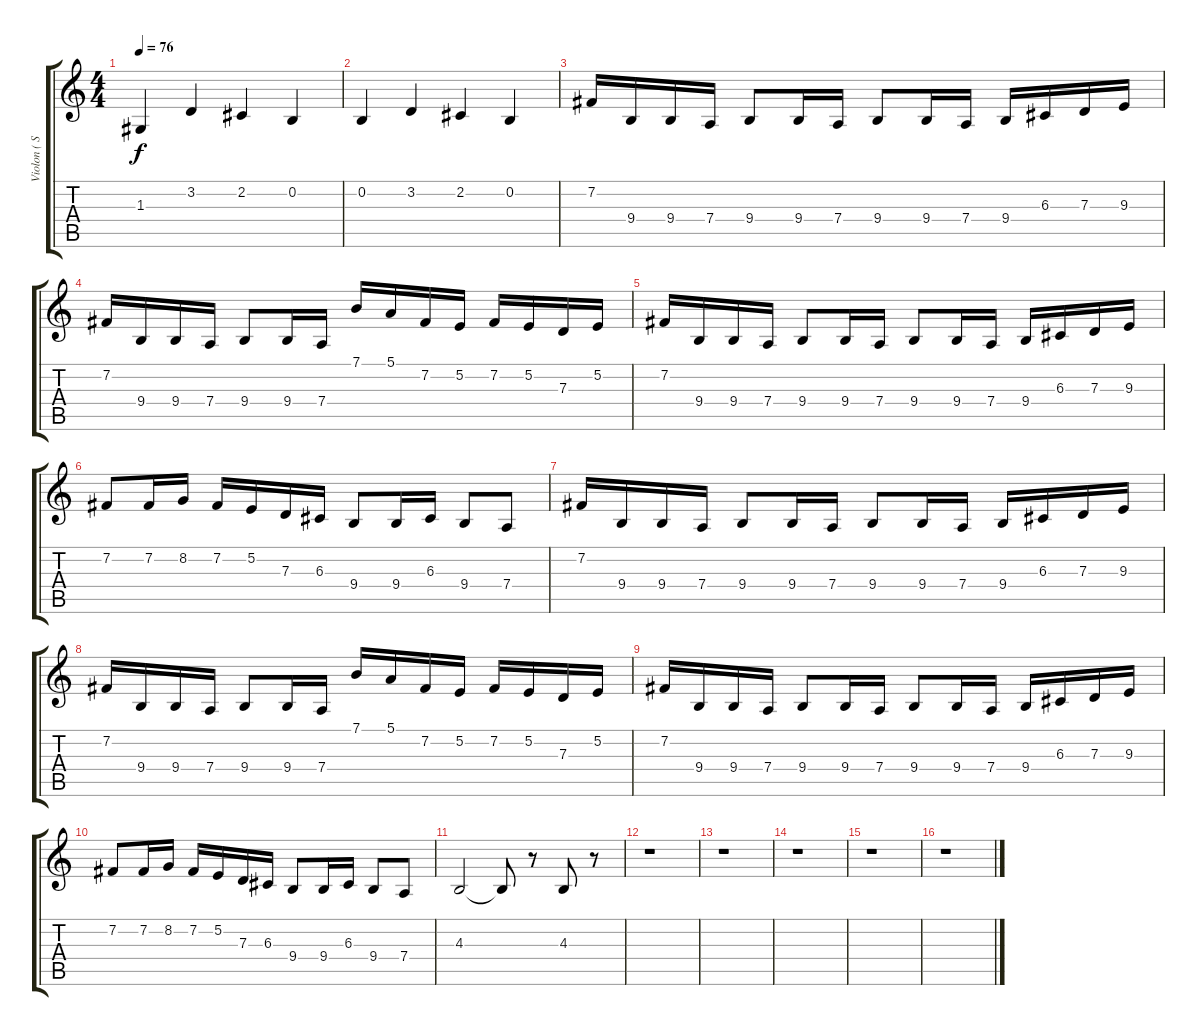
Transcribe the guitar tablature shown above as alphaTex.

\track ("Violon ( Sharon Corr )" "Violon ( S") {instrument violin}
\staff {score tabs}
\tuning (E4 B3 G3 D3 A2 E2) {hide}
\ts (4 4)
\tempo 76
\clef g2
\ks c
1.3.4{dy f} 3.2.4 2.2.4 0.2.4 |
0.2.4 3.2.4 2.2.4 0.2.4 |
7.2.16 9.4.16 9.4.16 7.4.16 9.4.8 9.4.16 7.4.16 9.4.8 9.4.16 7.4.16 9.4.16 6.3.16 7.3.16 9.3.16 |
7.2.16 9.4.16 9.4.16 7.4.16 9.4.8 9.4.16 7.4.16 7.1.16 5.1.16 7.2.16 5.2.16 7.2.16 5.2.16 7.3.16 5.2.16 |
7.2.16 9.4.16 9.4.16 7.4.16 9.4.8 9.4.16 7.4.16 9.4.8 9.4.16 7.4.16 9.4.16 6.3.16 7.3.16 9.3.16 |
7.2.8 7.2.16 8.2.16 7.2.16 5.2.16 7.3.16 6.3.16 9.4.8 9.4.16 6.3.16 9.4.8 7.4.8 |
7.2.16 9.4.16 9.4.16 7.4.16 9.4.8 9.4.16 7.4.16 9.4.8 9.4.16 7.4.16 9.4.16 6.3.16 7.3.16 9.3.16 |
7.2.16 9.4.16 9.4.16 7.4.16 9.4.8 9.4.16 7.4.16 7.1.16 5.1.16 7.2.16 5.2.16 7.2.16 5.2.16 7.3.16 5.2.16 |
7.2.16 9.4.16 9.4.16 7.4.16 9.4.8 9.4.16 7.4.16 9.4.8 9.4.16 7.4.16 9.4.16 6.3.16 7.3.16 9.3.16 |
7.2.8 7.2.16 8.2.16 7.2.16 5.2.16 7.3.16 6.3.16 9.4.8 9.4.16 6.3.16 9.4.8 7.4.8 |
4.3.2 4.3{t}.8 r.8 4.3.8 r.8 |
r.1 |
r.1 |
r.1 |
r.1 |
r.1
